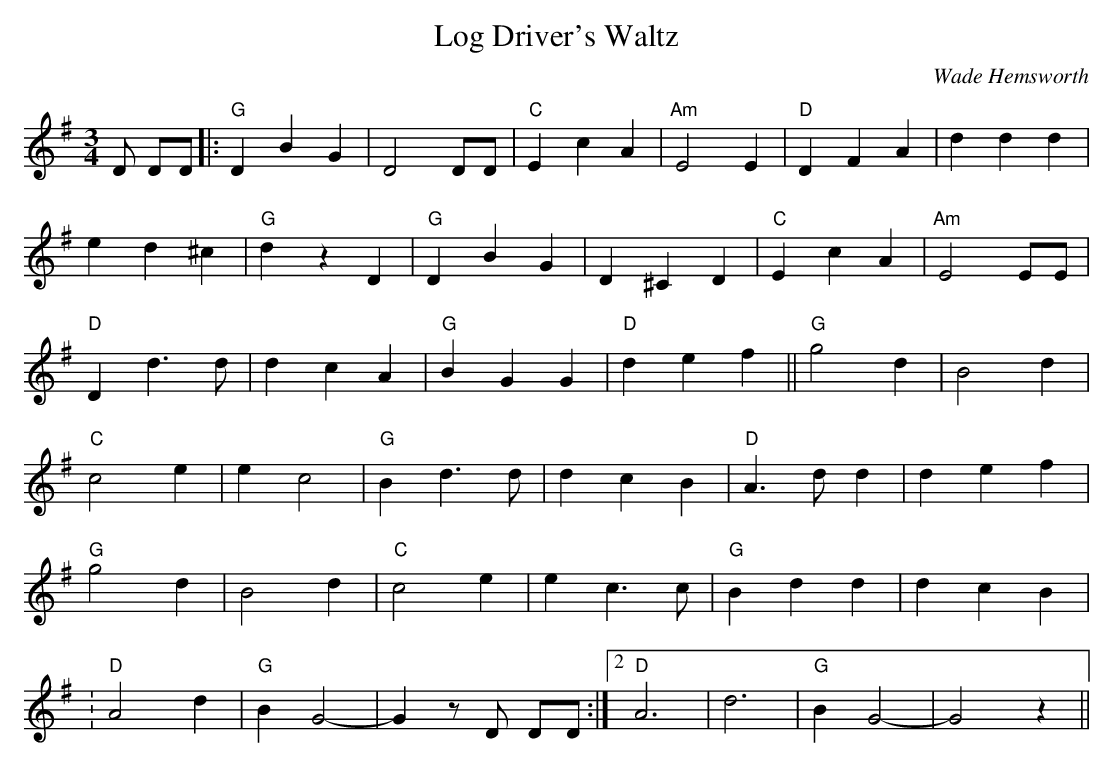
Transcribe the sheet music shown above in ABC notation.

X:1
T:Log Driver's Waltz
M:3/4
L:1/8
C:Wade Hemsworth
K:G
D DD|:"G"D2 B2 G2|D4 DD|"C"E2 c2 A2|"Am"E4 E2|"D"D2 F2 A2|d2 d2 d2|
e2 d2 ^c2|"G"d2 z2 D2|"G"D2 B2 G2|D2 ^C2 D2|"C"E2 c2 A2|"Am"E4 EE|
"D"D2 d3 d|d2 c2 A2|"G"B2 G2 G2|"D"d2 e2 f2||"G"g4 d2|B4 d2|
"C"c4 e2|e2 c4|"G"B2 d3 d|d2 c2 B2|"D"A3 d d2|d2 e2 f2|
"G"g4 d2|B4 d2|"C"c4 e2|e2 c3 c|"G"B2 d2 d2|d2 c2 B2|
[1:"D"A4 d2|"G"B2 G4-|G2z D DD:|[2"D" A6|d6|"G"B2 G4-|G4 z2||
